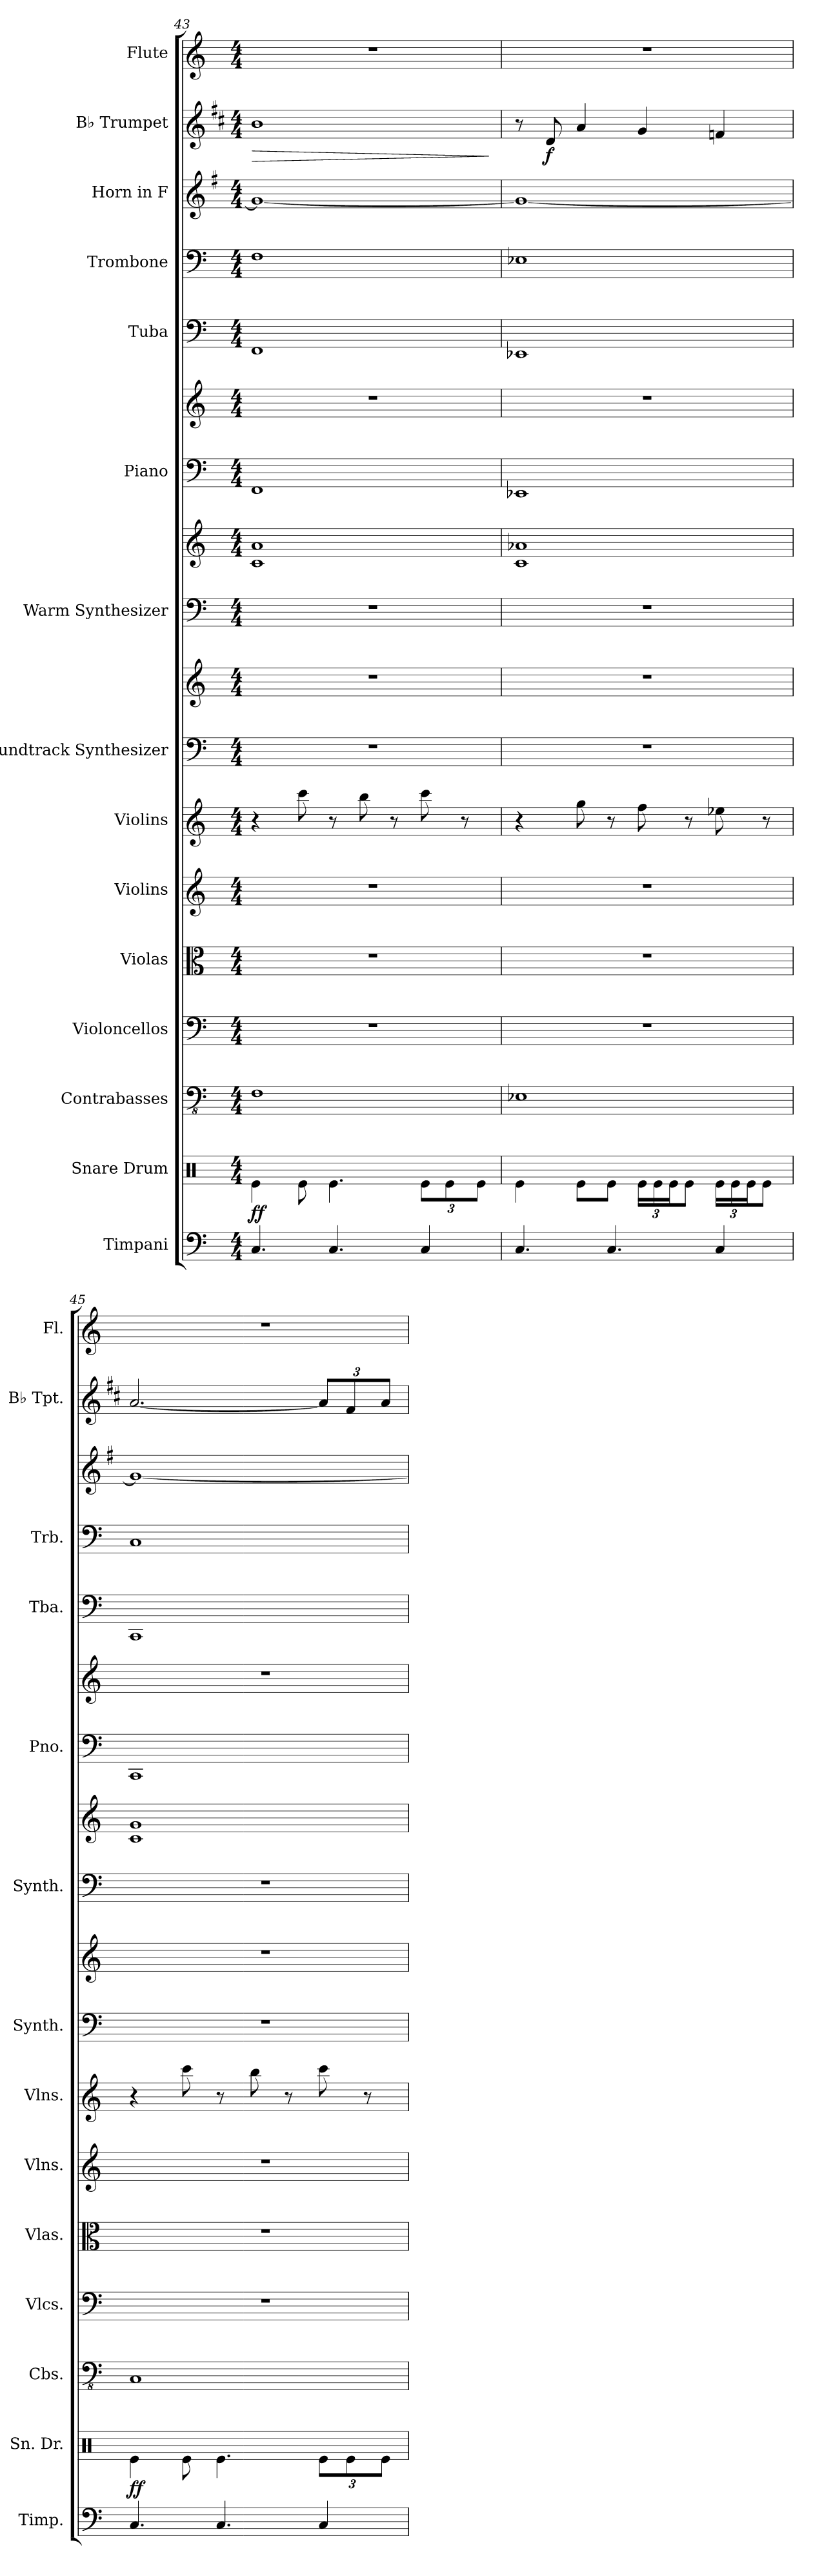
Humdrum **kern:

**kern	**kern	**dynam	**kern	**kern	**kern	**kern	**kern	**kern	**kern	**kern	**kern	**kern	**kern	**kern	**kern	**kern	**kern	**dynam	**kern
*part15	*part14	*part14	*part13	*part12	*part11	*part10	*part9	*part8	*part8	*part7	*part7	*part6	*part6	*part5	*part4	*part3	*part2	*part2	*part1
*staff18	*staff17	*staff17	*staff16	*staff15	*staff14	*staff13	*staff12	*staff11	*staff10	*staff9	*staff8	*staff7	*staff6	*staff5	*staff4	*staff3	*staff2	*staff2	*staff1
*I"Timpani	*I"Snare Drum	*	*I"Contrabasses	*I"Violoncellos	*I"Violas	*I"Violins	*I"Violins	*I"Soundtrack Synthesizer	*	*I"Warm Synthesizer	*	*I"Piano	*	*I"Tuba	*I"Trombone	*I"Horn in F	*I"B♭ Trumpet	*	*I"Flute
*I'Timp.	*I'Sn. Dr.	*	*I'Cbs.	*I'Vlcs.	*I'Vlas.	*I'Vlns.	*I'Vlns.	*I'Synth.	*	*I'Synth.	*	*I'Pno.	*	*I'Tba.	*I'Trb.	*	*I'B♭ Tpt.	*	*I'Fl.
!!LO:PB:g=z
*clefF4	*clefX	*	*clefFv4	*clefF4	*clefC3	*clefG2	*clefG2	*clefF4	*clefG2	*clefF4	*clefG2	*clefF4	*clefG2	*clefF4	*clefF4	*clefG2	*clefG2	*	*clefG2
*	*	*	*	*	*	*	*	*	*	*	*	*	*	*	*	*ITrd4c7	*ITrd1c2	*	*
*k[]	*k[]	*	*k[]	*k[]	*k[]	*k[]	*k[]	*k[]	*k[]	*k[]	*k[]	*k[]	*k[]	*k[]	*k[]	*k[]	*k[]	*	*k[]
*M4/4	*M4/4	*	*M4/4	*M4/4	*M4/4	*M4/4	*M4/4	*M4/4	*M4/4	*M4/4	*M4/4	*M4/4	*M4/4	*M4/4	*M4/4	*M4/4	*M4/4	*	*M4/4
=43	=43	=43	=43	=43	=43	=43	=43	=43	=43	=43	=43	=43	=43	=43	=43	=43	=43	=43	=43
!	!	!LO:DY:b	!	!	!	!	!	!	!	!	!	!	!	!	!	!	!	!LO:HP:b	!
4.C/	4Re\	ff	1FF	1r	1r	1r	4r	1r	1r	1r	1c 1a	1FF	1r	1FF	1F	1c_	1a	>	1r
.	8Re\	.	.	.	.	.	8ccc\	.	.	.	.	.	.	.	.	.	.	.	.
4.C/	4.Re\	.	.	.	.	.	8r	.	.	.	.	.	.	.	.	.	.	.	.
.	.	.	.	.	.	.	8bb\	.	.	.	.	.	.	.	.	.	.	.	.
.	.	.	.	.	.	.	8r	.	.	.	.	.	.	.	.	.	.	.	.
*	*Xbrackettup	*	*	*	*	*	*	*	*	*	*	*	*	*	*	*	*	*	*
4C/	12Re\L	.	.	.	.	.	8ccc\	.	.	.	.	.	.	.	.	.	.	.	.
.	12Re\	.	.	.	.	.	.	.	.	.	.	.	.	.	.	.	.	.	.
.	.	.	.	.	.	.	8r	.	.	.	.	.	.	.	.	.	.	.	.
.	12Re\J	.	.	.	.	.	.	.	.	.	.	.	.	.	.	.	.	.	.
.	.	.	.	.	.	.	.	.	.	.	.	.	.	.	.	.	.	]	.
=44	=44	=44	=44	=44	=44	=44	=44	=44	=44	=44	=44	=44	=44	=44	=44	=44	=44	=44	=44
4.C/	4Re\	.	1EE-X	1r	1r	1r	4r	1r	1r	1r	1c 1a-X	1EE-X	1r	1EE-X	1E-X	1c_	8r	.	1r
!	!	!	!	!	!	!	!	!	!	!	!	!	!	!	!	!	!	!LO:DY:b	!
.	.	.	.	.	.	.	.	.	.	.	.	.	.	.	.	.	8c/	f	.
.	8Re\L	.	.	.	.	.	8gg\	.	.	.	.	.	.	.	.	.	4g/	.	.
4.C/	8Re\J	.	.	.	.	.	8r	.	.	.	.	.	.	.	.	.	.	.	.
.	24Re\LL	.	.	.	.	.	8ff\	.	.	.	.	.	.	.	.	.	4f/	.	.
.	24Re\	.	.	.	.	.	.	.	.	.	.	.	.	.	.	.	.	.	.
.	24Re\J	.	.	.	.	.	.	.	.	.	.	.	.	.	.	.	.	.	.
.	8Re\J	.	.	.	.	.	8r	.	.	.	.	.	.	.	.	.	.	.	.
4C/	24Re\LL	.	.	.	.	.	8ee-X\	.	.	.	.	.	.	.	.	.	4e-X/	.	.
.	24Re\	.	.	.	.	.	.	.	.	.	.	.	.	.	.	.	.	.	.
.	24Re\J	.	.	.	.	.	.	.	.	.	.	.	.	.	.	.	.	.	.
.	8Re\J	.	.	.	.	.	8r	.	.	.	.	.	.	.	.	.	.	.	.
=45	=45	=45	=45	=45	=45	=45	=45	=45	=45	=45	=45	=45	=45	=45	=45	=45	=45	=45	=45
!	!	!LO:DY:b	!	!	!	!	!	!	!	!	!	!	!	!	!	!	!	!	!
4.C/	4Re\	ff	1CC	1r	1r	1r	4r	1r	1r	1r	1c 1g	1CC	1r	1CC	1C	1c_	[2.g/	.	1r
.	8Re\	.	.	.	.	.	8ccc\	.	.	.	.	.	.	.	.	.	.	.	.
4.C/	4.Re\	.	.	.	.	.	8r	.	.	.	.	.	.	.	.	.	.	.	.
.	.	.	.	.	.	.	8bb\	.	.	.	.	.	.	.	.	.	.	.	.
.	.	.	.	.	.	.	8r	.	.	.	.	.	.	.	.	.	.	.	.
*	*	*	*	*	*	*	*	*	*	*	*	*	*	*	*	*	*Xbrackettup	*	*
4C/	12Re\L	.	.	.	.	.	8ccc\	.	.	.	.	.	.	.	.	.	12g/L]	.	.
.	12Re\	.	.	.	.	.	.	.	.	.	.	.	.	.	.	.	12e/	.	.
.	.	.	.	.	.	.	8r	.	.	.	.	.	.	.	.	.	.	.	.
.	12Re\J	.	.	.	.	.	.	.	.	.	.	.	.	.	.	.	12g/J	.	.
=	=	=	=	=	=	=	=	=	=	=	=	=	=	=	=	=	=	=	=
*-	*-	*-	*-	*-	*-	*-	*-	*-	*-	*-	*-	*-	*-	*-	*-	*-	*-	*-	*-
